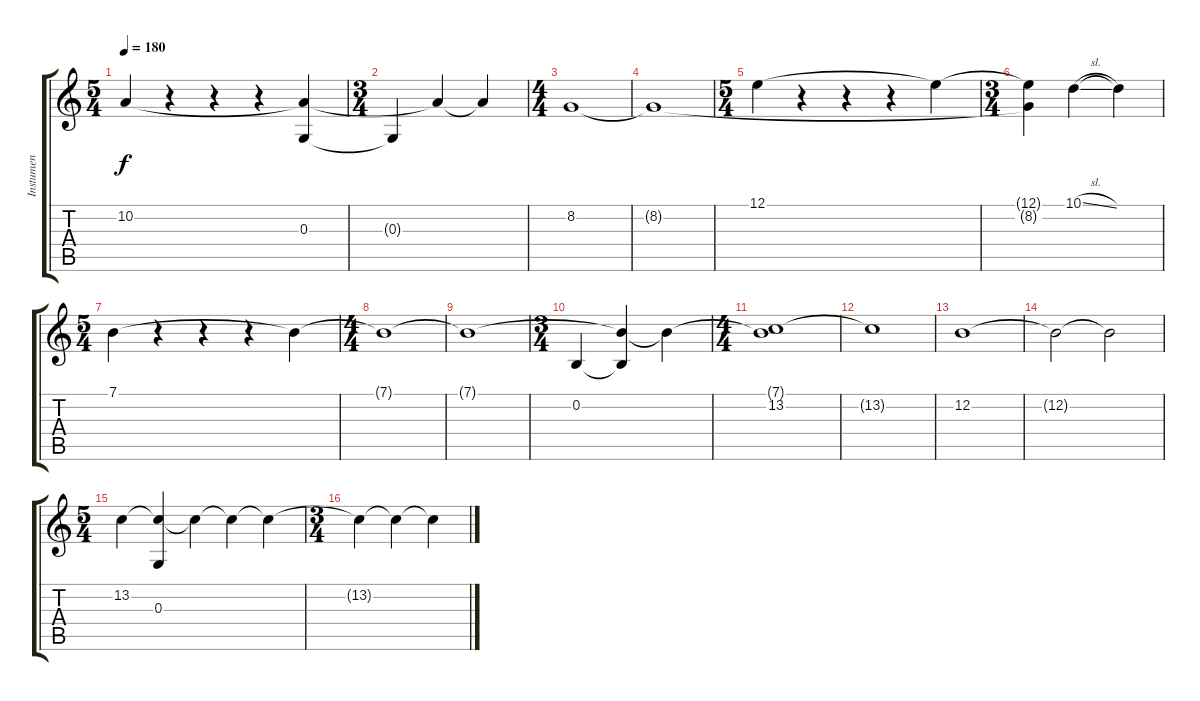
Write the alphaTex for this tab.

\track ("Instumen" "Instumen") {instrument stringensemble2}
\staff {score tabs}
\tuning (E4 B3 G3 D3 A2 E2) {hide}
\ts (5 4)
\tempo 180
\clef g2
\ks c
10.2.4{dy f} r.4 r.4 r.4 (10.2{t} 0.3).4 |
\ts (3 4)
0.3{t}.4 10.2{t}.4 10.2{t}.4 |
\ts (4 4)
8.2.1 |
8.2{t}.1 |
\ts (5 4)
12.1.4 r.4 r.4 r.4 12.1{t}.4 |
\ts (3 4)
(12.1{t} 8.2{t}).4 10.1{sl}.4 10.1{t}.4 |
\ts (5 4)
7.1.4 r.4 r.4 r.4 7.1{t}.4 |
\ts (4 4)
7.1{t}.1 |
7.1{t}.1 |
\ts (3 4)
0.2.4 (7.1{t} 0.2{t}).4 7.1{t}.4 |
\ts (4 4)
(7.1{t} 13.2).1 |
13.2{t}.1 |
12.2.1 |
12.2{t}.2 12.2{t}.2 |
\ts (5 4)
13.2.4 (13.2{t} 0.3).4 13.2{t}.4 13.2{t}.4 13.2{t}.4 |
\ts (3 4)
13.2{t}.4 13.2{t}.4 13.2{t}.4
